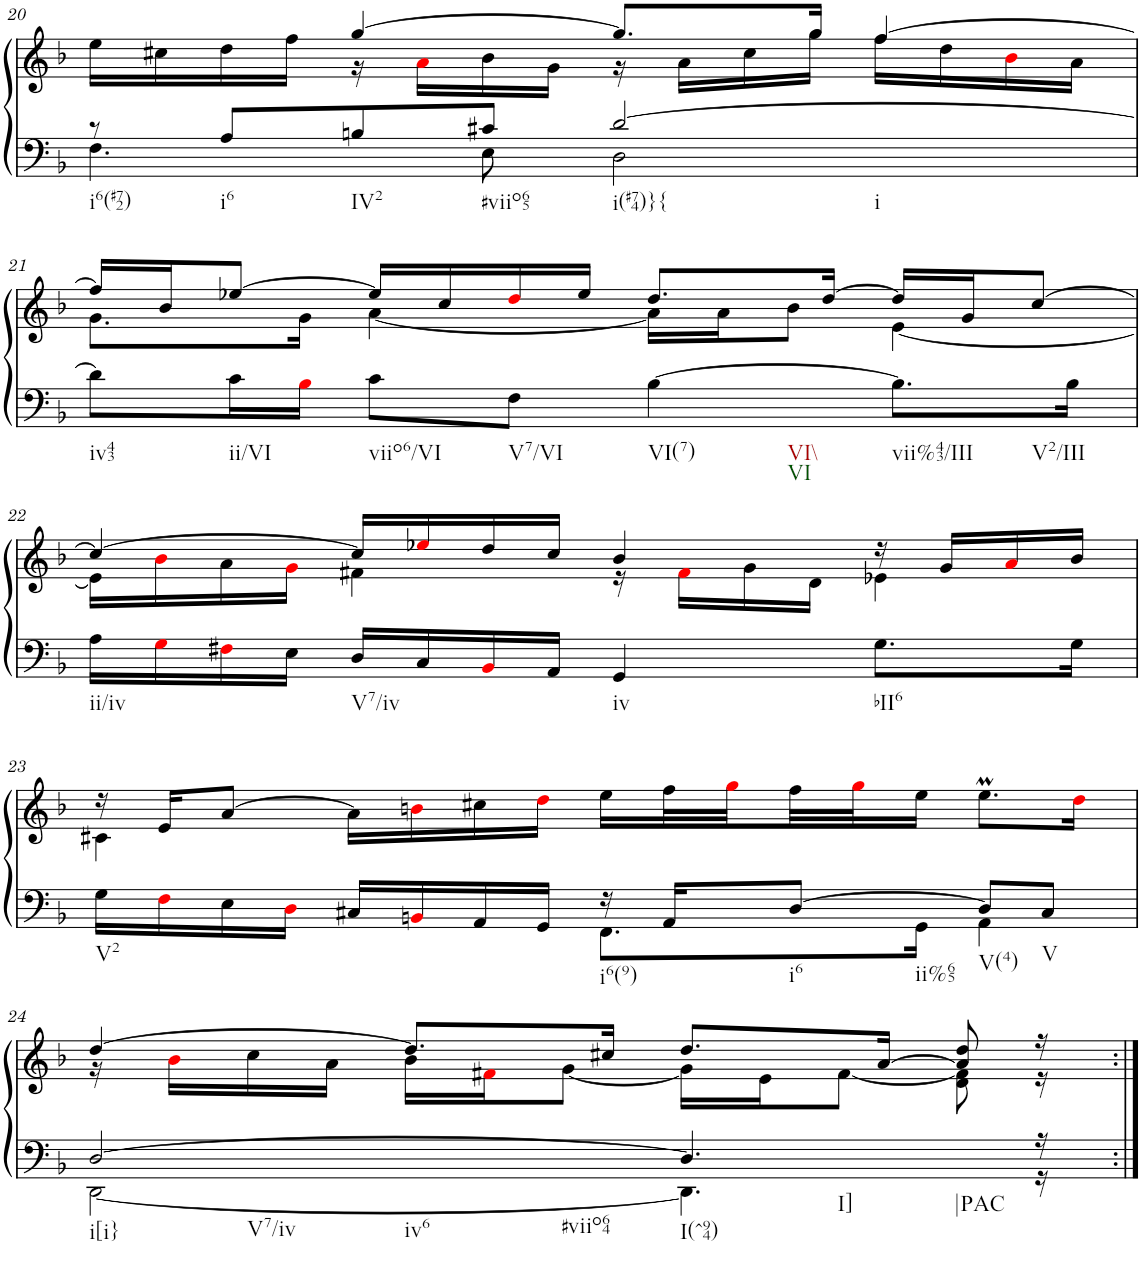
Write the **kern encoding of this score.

**kern	**kern
*part1	*part1
*staff2	*staff1
*I"Klavier linke Hand	*
!!LO:PB:g=z
*clefF4	*clefG2
*k[b-]	*k[b-]
*M4/4	*M4/4
=20	=20
*^	*^
!LO:TX:b:t=i6(#72)	!	!	!
8r	4.F\	16ee\LL	4ryy
.	.	16cc#X\	.
!LO:TX:b:t=i6	!	!	!
8A/L	.	16dd\	.
.	.	16ff\JJ	.
!LO:TX:b:t=IV2	!	!	!
8Bn/	.	[4gg/	16r
.	.	.	16ai\LL
!LO:TX:b:t=#viio65	!	!	!
8c#X/J	8E\	.	16b-\
.	.	.	16g\JJ
!LO:TX:b:t=i(#74)}{	!	!	!
!LO:TX:b:t=i	!	!	!
[2d/	2D\	8.gg/L]	16r
.	.	.	16a\LL
.	.	.	16cc#\
.	.	16gg/Jk	16gg\JJ
.	.	[4ff/	16ff\LL
.	.	.	16dd\
.	.	.	16b-i\
.	.	.	16a\JJ
*v	*v	*	*
!!LO:LB:g=z	!!
=21	=21	=21
!LO:TX:b:t=iv43	!	!
8d\L]	16ff/LL]	8.g\L
.	16b-/J	.
!LO:TX:b:t=ii/VI	!	!
16c\L	[8ee-X/J	.
16B-i\JJ	.	16g\Jk
!LO:TX:b:t=viio6/VI	!	!
8c\L	16ee-/LL]	[4a\
.	16cc/	.
!LO:TX:b:t=V7/VI	!	!
8F\J	16ddi/	.
.	16ee-/JJ	.
!LO:TX:b:t=VI(7)	!	!
!LO:TX:b:t=VI\\	!	!
!LO:TX:b:t=VI	!	!
[4B-\	8.dd/L	16a\LL]
.	.	16a\J
.	.	8b-\J
.	[16dd/Jk	.
!LO:TX:b:t=vii%43/III	!	!
!LO:TX:b:t=V2/III	!	!
8.B-\L]	16dd/LL]	[4e\
.	16g/J	.
.	[8cc/J	.
16B-\Jk	.	.
!!LO:LB:g=z	!!
=22	=22	=22
*^	*	*
!LO:TX:b:t=ii/iv	!	!	!
4ryy	16A\LL	4cc/_	16e\LL]
.	16Gi\	.	16b-i\
.	16F#Xi\	.	16a\
.	16E\JJ	.	16gi\JJ
!LO:TX:b:t=V7/iv	!	!	!
16D/LL	2ryy	16cc/LL]	4f#X\
16C/	.	16ee-Xi/	.
16BB-i/	.	16dd/	.
16AA/JJ	.	16cc/JJ	.
!LO:TX:b:t=iv	!	!	!
4GG/	.	4b-/	16r
.	.	.	16f#i\LL
.	.	.	16g\
.	.	.	16d\JJ
!LO:TX:b:t=bII6	!	!	!
4ryy	8.G\L	16r	4e-X\
.	.	16g/LL	.
.	.	16ai/	.
.	16G\Jk	16b-/JJ	.
!!LO:LB:g=z	!!
=23	=23	=23	=23
!LO:TX:b:t=V2	!	!	!
4ryy	16G\LL	16r	4c#X\
.	16Fi\	16e/KL	.
.	16E\	[8a/J	.
.	16Di\JJ	.	.
16C#X/LL	4ryy	16a\LL]	2.ryy
16BBni/	.	16bni\	.
16AA/	.	16cc#X\	.
16GG/JJ	.	16ddi\JJ	.
!LO:TX:b:t=i6(9)	!	!	!
16r	8.FF\L	16ee\LL	.
16AA/KL	.	32ff\L	.
.	.	32ggi\	.
!LO:TX:b:t=i6	!	!	!
!LO:TX:b:t=ii%65	!	!	!
[8D/J	.	32ff\	.
.	.	32ggi\J	.
.	16GG\Jk	16ee\JJ	.
!LO:TX:b:t=V(4)	!	!	!
8D/L]	4AA\	8.eem\L	.
!LO:TX:b:t=V	!	!	!
8C#/J	.	.	.
.	.	16ddi\Jk	.
!!LO:LB:g=z	!!
=24	=24	=24	=24
!LO:TX:b:t=i[i}	!	!	!
!LO:TX:b:t=V7/iv	!	!	!
!LO:TX:b:t=iv6	!	!	!
!LO:TX:b:t=#viio64	!	!	!
[2D/	[2DD\	[4dd/	16r
.	.	.	16b-i\LL
.	.	.	16cc\
.	.	.	16a\JJ
.	.	8.dd/L]	16b-\LL
.	.	.	16f#Xi\J
.	.	.	[8g\J
.	.	16cc#X/Jk	.
!LO:TX:b:t=I(^94)	!	!	!
!LO:TX:b:t=I]	!	!	!
!LO:TX:b:t=|PAC	!	!	!
4.D/]	4.DD\]	8.dd/L	16g\LL]
.	.	.	16e\J
.	.	.	[8f#\J
.	.	[16a/Jk	.
.	.	8a/] 8dd/	8d\ 8f#\]
16r	16r	16r	16r
*v	*v	*	*
*	*v	*v
=:|!	=:|!
*-	*-
